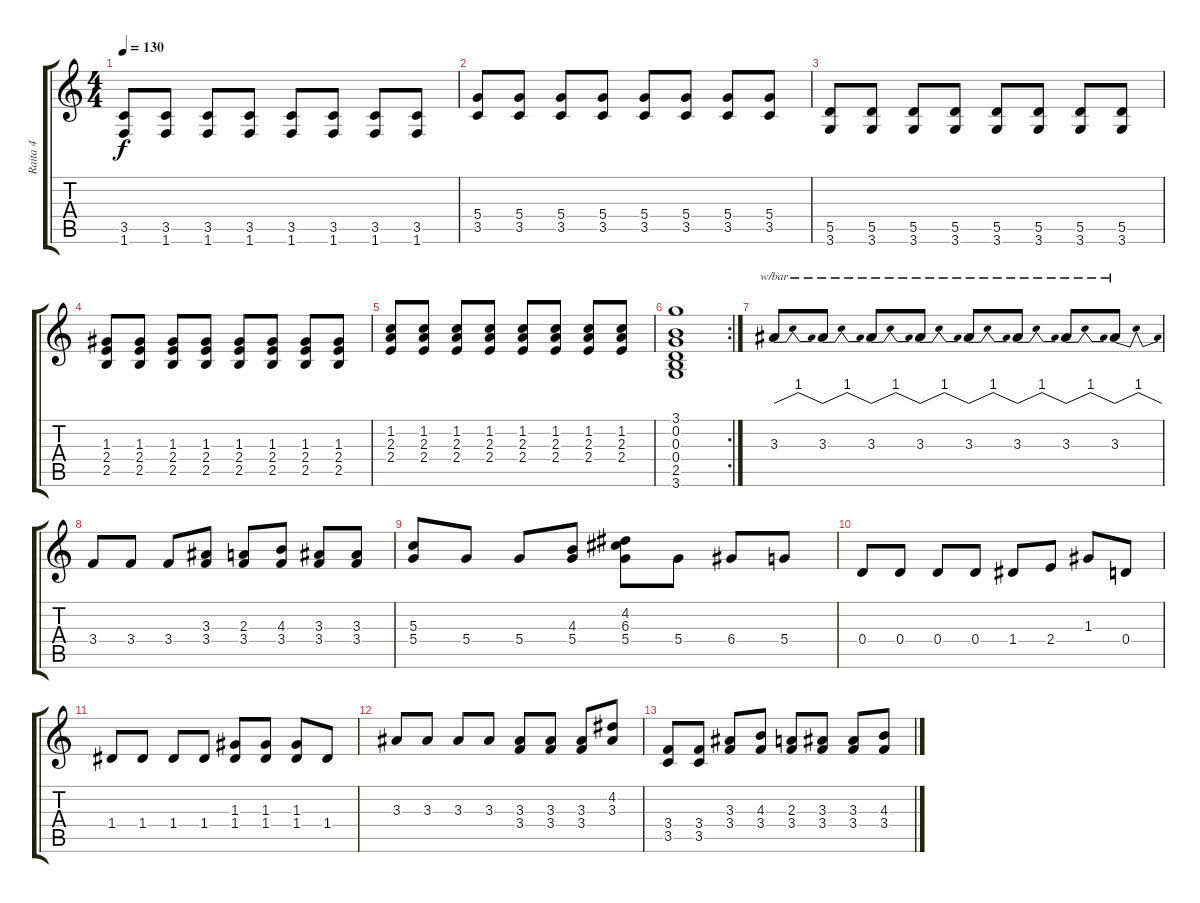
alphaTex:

\track ("Raita 4" "Raita 4") {instrument overdrivenguitar}
\staff {score tabs}
\tuning (E4 B3 G3 D3 A2 E2) {hide}
\ts (4 4)
\tempo 130
\clef g2
\ks c
(3.5 1.6).8{dy f} (3.5 1.6).8 (3.5 1.6).8 (3.5 1.6).8 (3.5 1.6).8 (3.5 1.6).8 (3.5 1.6).8 (3.5 1.6).8 |
(5.4 3.5).8 (5.4 3.5).8 (5.4 3.5).8 (5.4 3.5).8 (5.4 3.5).8 (5.4 3.5).8 (5.4 3.5).8 (5.4 3.5).8 |
(5.5 3.6).8 (5.5 3.6).8 (5.5 3.6).8 (5.5 3.6).8 (5.5 3.6).8 (5.5 3.6).8 (5.5 3.6).8 (5.5 3.6).8 |
(1.3 2.4 2.5).8 (1.3 2.4 2.5).8 (1.3 2.4 2.5).8 (1.3 2.4 2.5).8 (1.3 2.4 2.5).8 (1.3 2.4 2.5).8 (1.3 2.4 2.5).8 (1.3 2.4 2.5).8 |
(1.2 2.3 2.4).8 (1.2 2.3 2.4).8 (1.2 2.3 2.4).8 (1.2 2.3 2.4).8 (1.2 2.3 2.4).8 (1.2 2.3 2.4).8 (1.2 2.3 2.4).8 (1.2 2.3 2.4).8 |
\rc 2
(3.1 0.2 0.3 0.4 2.5 3.6).1 |
3.3.8{tbe (dip default 0 0 30 4 60 0)} 3.3.8{tbe (dip default 0 0 30 4 60 0)} 3.3.8{tbe (dip default 0 0 30 4 60 0)} 3.3.8{tbe (dip default 0 0 30 4 60 0)} 3.3.8{tbe (dip default 0 0 30 4 60 0)} 3.3.8{tbe (dip default 0 0 30 4 60 0)} 3.3.8{tbe (dip default 0 0 30 4 60 0)} 3.3.8{tbe (dip default 0 0 30 4 60 0)} |
3.4.8 3.4.8 3.4.8 (3.3 3.4).8 (2.3 3.4).8 (4.3 3.4).8 (3.3 3.4).8 (3.3 3.4).8 |
(5.3 5.4).8 5.4.8 5.4.8 (4.3 5.4).8 (4.2 6.3 5.4).8 5.4.8 6.4.8 5.4.8 |
0.4.8 0.4.8 0.4.8 0.4.8 1.4.8 2.4.8 1.3.8 0.4.8 |
1.4.8 1.4.8 1.4.8 1.4.8 (1.3 1.4).8 (1.3 1.4).8 (1.3 1.4).8 1.4.8 |
3.3.8 3.3.8 3.3.8 3.3.8 (3.3 3.4).8 (3.3 3.4).8 (3.3 3.4).8 (4.2 3.3).8 |
(3.4 3.5).8 (3.4 3.5).8 (3.3 3.4).8 (4.3 3.4).8 (2.3 3.4).8 (3.3 3.4).8 (3.3 3.4).8 (4.3 3.4).8
